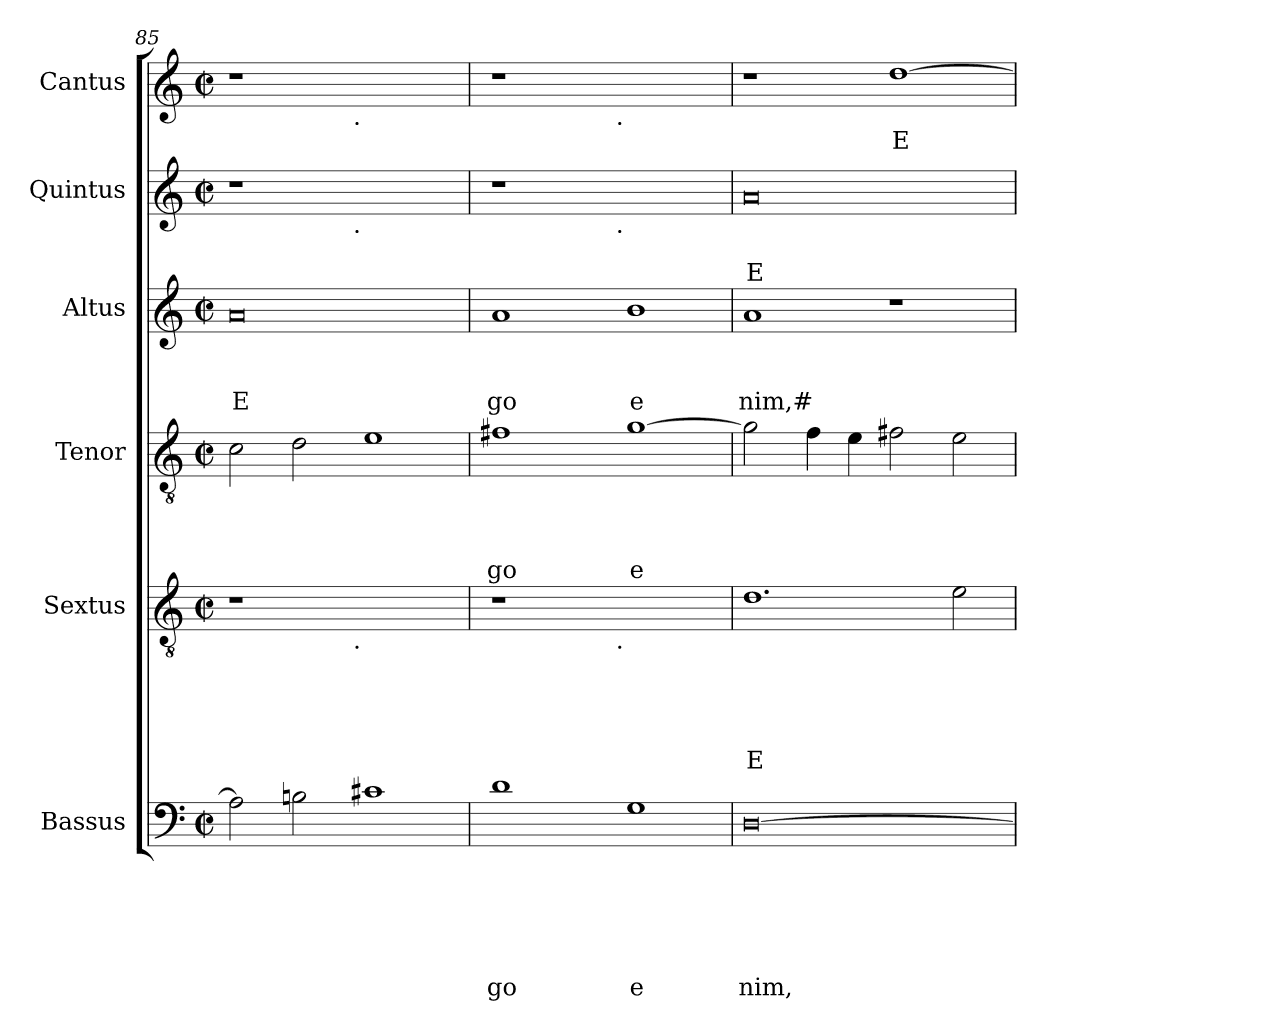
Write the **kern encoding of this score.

**kern	**text	**text	**text	**text	**text	**text	**kern	**text	**text	**text	**text	**text	**kern	**text	**text	**text	**text	**kern	**text	**text	**text	**kern	**text	**text	**kern	**text
*part6	*part6	*part6	*part6	*part6	*part6	*part6	*part5	*part5	*part5	*part5	*part5	*part5	*part4	*part4	*part4	*part4	*part4	*part3	*part3	*part3	*part3	*part2	*part2	*part2	*part1	*part1
*staff6	*staff6	*staff6	*staff6	*staff6	*staff6	*staff6	*staff5	*staff5	*staff5	*staff5	*staff5	*staff5	*staff4	*staff4	*staff4	*staff4	*staff4	*staff3	*staff3	*staff3	*staff3	*staff2	*staff2	*staff2	*staff1	*staff1
*I"Bassus	*	*	*	*	*	*	*I"Sextus	*	*	*	*	*	*I"Tenor	*	*	*	*	*I"Altus	*	*	*	*I"Quintus	*	*	*I"Cantus	*
*clefF4	*	*	*	*	*	*	*clefGv2	*	*	*	*	*	*clefGv2	*	*	*	*	*clefG2	*	*	*	*clefG2	*	*	*clefG2	*
*k[]	*	*	*	*	*	*	*k[]	*	*	*	*	*	*k[]	*	*	*	*	*k[]	*	*	*	*k[]	*	*	*k[]	*
*C:	*	*	*	*	*	*	*C:	*	*	*	*	*	*C:	*	*	*	*	*C:	*	*	*	*C:	*	*	*C:	*
*M2/2	*	*	*	*	*	*	*M2/2	*	*	*	*	*	*M2/2	*	*	*	*	*M2/2	*	*	*	*M2/2	*	*	*M2/2	*
*met(c|)	*	*	*	*	*	*	*met(c|)	*	*	*	*	*	*met(c|)	*	*	*	*	*met(c|)	*	*	*	*met(c|)	*	*	*met(c|)	*
=85	=85	=85	=85	=85	=85	=85	=85	=85	=85	=85	=85	=85	=85	=85	=85	=85	=85	=85	=85	=85	=85	=85	=85	=85	=85	=85
!	!	!	!	!	!	!	!	!	!	!	!	!	!	!	!	!	!	!	!	!	!LO:LY:b	!	!	!	!	!
*	*	*	*	*	*	*	*^	*	*	*	*	*	*	*	*	*	*	*	*	*	*	*^	*	*	*^	*
2A\]	.	.	.	.	.	.	1r	2ryy	.	.	.	.	.	2c\	.	.	.	.	0a	.	.	E	1r	2ryy	.	.	1r	2ryy	.
2Bn\	.	.	.	.	.	.	.	4...ryy	.	.	.	.	.	2d\	.	.	.	.	.	.	.	.	.	4...ryy	.	.	.	4...ryy	.
!	!	!	!	!	!	!	!	!	!	!	!	!	!	!	!	!	!	!	!	!	!	!	!	!	!	!	!	!LO:TX:b:t=.	!
!	!	!	!	!	!	!	!	!	!	!	!	!	!	!	!	!	!	!	!	!	!	!	!	!LO:TX:b:t=.	!	!	!	!	!
!	!	!	!	!	!	!	!	!LO:TX:b:t=.	!	!	!	!	!	!	!	!	!	!	!	!	!	!	!	!	!	!	!	!	!
.	.	.	.	.	.	.	.	1ryy	.	.	.	.	.	.	.	.	.	.	.	.	.	.	.	1ryy	.	.	.	1ryy	.
1c#X	.	.	.	.	.	.	1ryy	.	.	.	.	.	.	1e	.	.	.	.	.	.	.	.	1ryy	.	.	.	1ryy	.	.
.	.	.	.	.	.	.	.	32ryy	.	.	.	.	.	.	.	.	.	.	.	.	.	.	.	32ryy	.	.	.	32ryy	.
=86	=86	=86	=86	=86	=86	=86	=86	=86	=86	=86	=86	=86	=86	=86	=86	=86	=86	=86	=86	=86	=86	=86	=86	=86	=86	=86	=86	=86	=86
!	!	!	!	!	!	!LO:LY:b	!	!	!	!	!	!	!	!	!	!	!	!LO:LY:b	!	!	!	!LO:LY:b	!	!	!	!	!	!	!
1d	.	.	.	.	.	go	1r	2ryy	.	.	.	.	.	1f#X	.	.	.	go	1a	.	.	go	1r	2ryy	.	.	1r	2ryy	.
.	.	.	.	.	.	.	.	4...ryy	.	.	.	.	.	.	.	.	.	.	.	.	.	.	.	4...ryy	.	.	.	4...ryy	.
!	!	!	!	!	!	!	!	!	!	!	!	!	!	!	!	!	!	!	!	!	!	!	!	!	!	!	!	!LO:TX:b:t=.	!
!	!	!	!	!	!	!	!	!	!	!	!	!	!	!	!	!	!	!	!	!	!	!	!	!LO:TX:b:t=.	!	!	!	!	!
!	!	!	!	!	!	!	!	!LO:TX:b:t=.	!	!	!	!	!	!	!	!	!	!	!	!	!	!	!	!	!	!	!	!	!
.	.	.	.	.	.	.	.	1ryy	.	.	.	.	.	.	.	.	.	.	.	.	.	.	.	1ryy	.	.	.	1ryy	.
!	!	!	!	!	!	!LO:LY:b	!	!	!	!	!	!	!	!	!	!	!	!LO:LY:b:rj	!	!	!	!LO:LY:b	!	!	!	!	!	!	!
1G	.	.	.	.	.	e	1ryy	.	.	.	.	.	.	[>1g	.	.	.	e	1b	.	.	e	1ryy	.	.	.	1ryy	.	.
.	.	.	.	.	.	.	.	32ryy	.	.	.	.	.	.	.	.	.	.	.	.	.	.	.	32ryy	.	.	.	32ryy	.
=87	=87	=87	=87	=87	=87	=87	=87	=87	=87	=87	=87	=87	=87	=87	=87	=87	=87	=87	=87	=87	=87	=87	=87	=87	=87	=87	=87	=87	=87
!	!	!	!	!	!	!LO:LY:b	!	!	!	!	!	!	!LO:LY:b	!	!	!	!	!	!	!	!	!LO:LY:b	!	!	!	!LO:LY:b	!	!	!
*	*	*	*	*	*	*	*	*	*	*	*	*	*	*	*	*	*	*	*	*	*	*	*v	*v	*	*	*	*	*
*	*	*	*	*	*	*	*v	*v	*	*	*	*	*	*	*	*	*	*	*	*	*	*	*	*	*	*v	*v	*
[>0D	.	.	.	.	.	nim,	1.d	.	.	.	.	E	2g\]	.	.	.	.	1a	.	.	nim,#	0a	.	E	1r	.
.	.	.	.	.	.	.	.	.	.	.	.	.	4f\	.	.	.	.	.	.	.	.	.	.	.	.	.
.	.	.	.	.	.	.	.	.	.	.	.	.	4e\	.	.	.	.	.	.	.	.	.	.	.	.	.
!	!	!	!	!	!	!	!	!	!	!	!	!	!	!	!	!	!	!	!	!	!	!	!	!	!	!LO:LY:b
.	.	.	.	.	.	.	.	.	.	.	.	.	2f#\	.	.	.	.	1r	.	.	.	.	.	.	[>1dd	E-
.	.	.	.	.	.	.	2e\	.	.	.	.	.	2e\	.	.	.	.	.	.	.	.	.	.	.	.	.
=	=	=	=	=	=	=	=	=	=	=	=	=	=	=	=	=	=	=	=	=	=	=	=	=	=	=
*-	*-	*-	*-	*-	*-	*-	*-	*-	*-	*-	*-	*-	*-	*-	*-	*-	*-	*-	*-	*-	*-	*-	*-	*-	*-	*-
